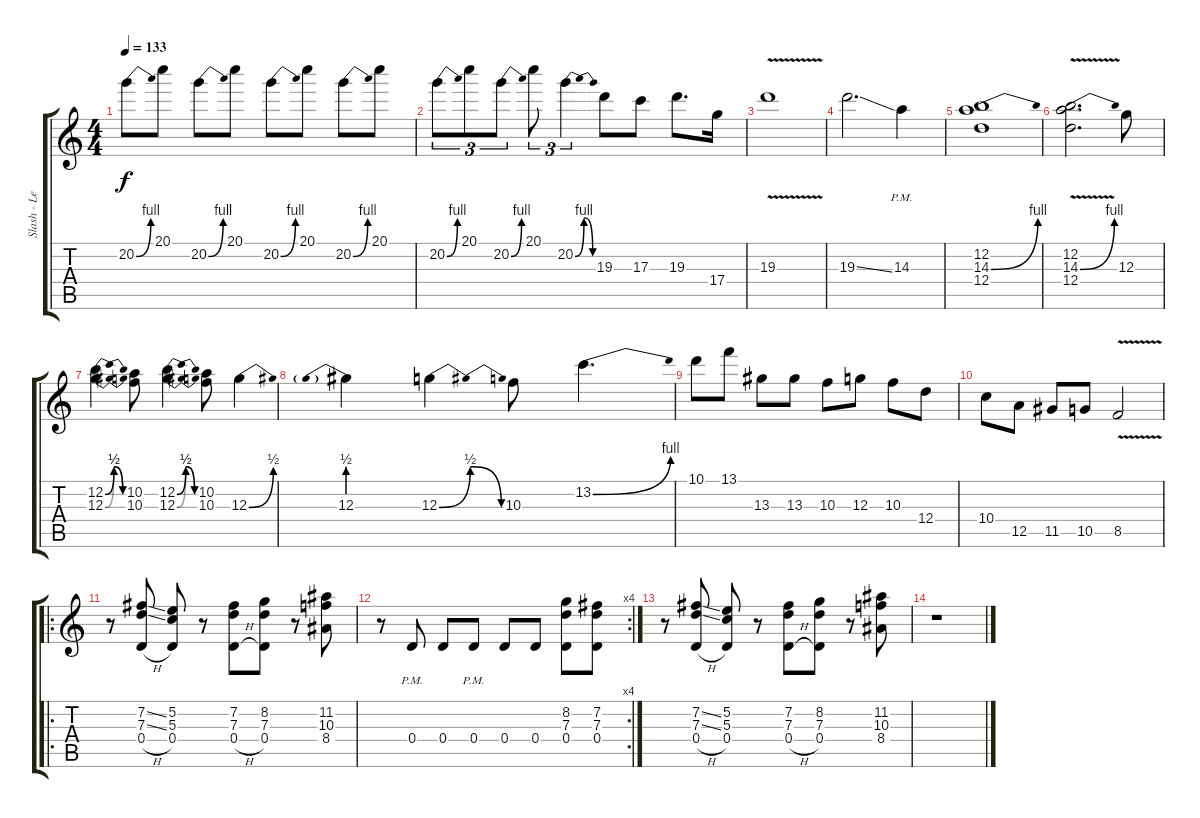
\track ("Slash - Lead & Solo Guitar" "Slash - Le") {instrument overdrivenguitar}
\staff {score tabs}
\tuning (E4 B3 G3 D3 A2 D2) {hide}
\ts (4 4)
\tempo 133
\clef g2
\ks c
20.2{be (bend 0 0 60 4)}.8{dy f} 20.1.8 20.2{be (bend 0 0 60 4)}.8 20.1.8 20.2{be (bend 0 0 60 4)}.8 20.1.8 20.2{be (bend 0 0 60 4)}.8 20.1.8 |
20.2{be (bend 0 0 60 4)}.8{tu (3 2)} 20.1.8{tu (3 2)} 20.2{be (bend 0 0 60 4)}.8{tu (3 2)} 20.1.8{tu (3 2)} 20.2{be (bendrelease 0 0 30 4 30 4 60 0)}.4{tu (3 2)} 19.3.8 17.3.8 19.3.8{d} 17.4.16 |
19.3{v}.1 |
19.3{ss}.2{d} 14.3{pm}.4 |
(12.2 14.3{be (bend 0 0 60 4)} 12.4).1 |
(12.2 14.3{be (bend 0 0 60 4) v} 12.4).2{d} 12.3.8 |
(12.2{be (bendrelease 0 0 30 2 30 2 60 0)} 12.3{be (bendrelease 0 0 30 2 30 2 60 0)}).4 (10.2 10.3).8 (12.2{be (bendrelease 0 0 30 2 30 2 60 0)} 12.3{be (bendrelease 0 0 30 2 30 2 60 0)}).4 (10.2 10.3).8 12.3{be (bend 0 0 60 2)}.4 |
12.3{be (prebend 0 2 60 2)}.4 12.3{be (bendrelease 0 0 30 2 30 2 60 0)}.4 10.3.8 13.2{be (bend 0 0 60 4)}.4{d} |
10.1.8 13.1.8 13.3.8 13.3.8 10.3.8 12.3.8 10.3.8 12.4.8 |
10.4.8 12.5.8 11.5.8 10.5.8 8.5{v}.2 |
\ro
r.8 (7.2{ss} 7.3{ss} 0.4{h}).8 (5.2 5.3 0.4).8 r.8 (7.2 7.3 0.4{h}).8 (8.2 7.3 0.4).8 r.8 (11.2 10.3 8.4).8 |
\rc 4
r.8 0.4{pm}.8 0.4.8 0.4{pm}.8 0.4.8 0.4.8 (8.2 7.3 0.4).8 (7.2 7.3 0.4).8 |
r.8 (7.2{ss} 7.3{ss} 0.4{h}).8 (5.2 5.3 0.4).8 r.8 (7.2 7.3 0.4{h}).8 (8.2 7.3 0.4).8 r.8 (11.2 10.3 8.4).8 |
r.1
